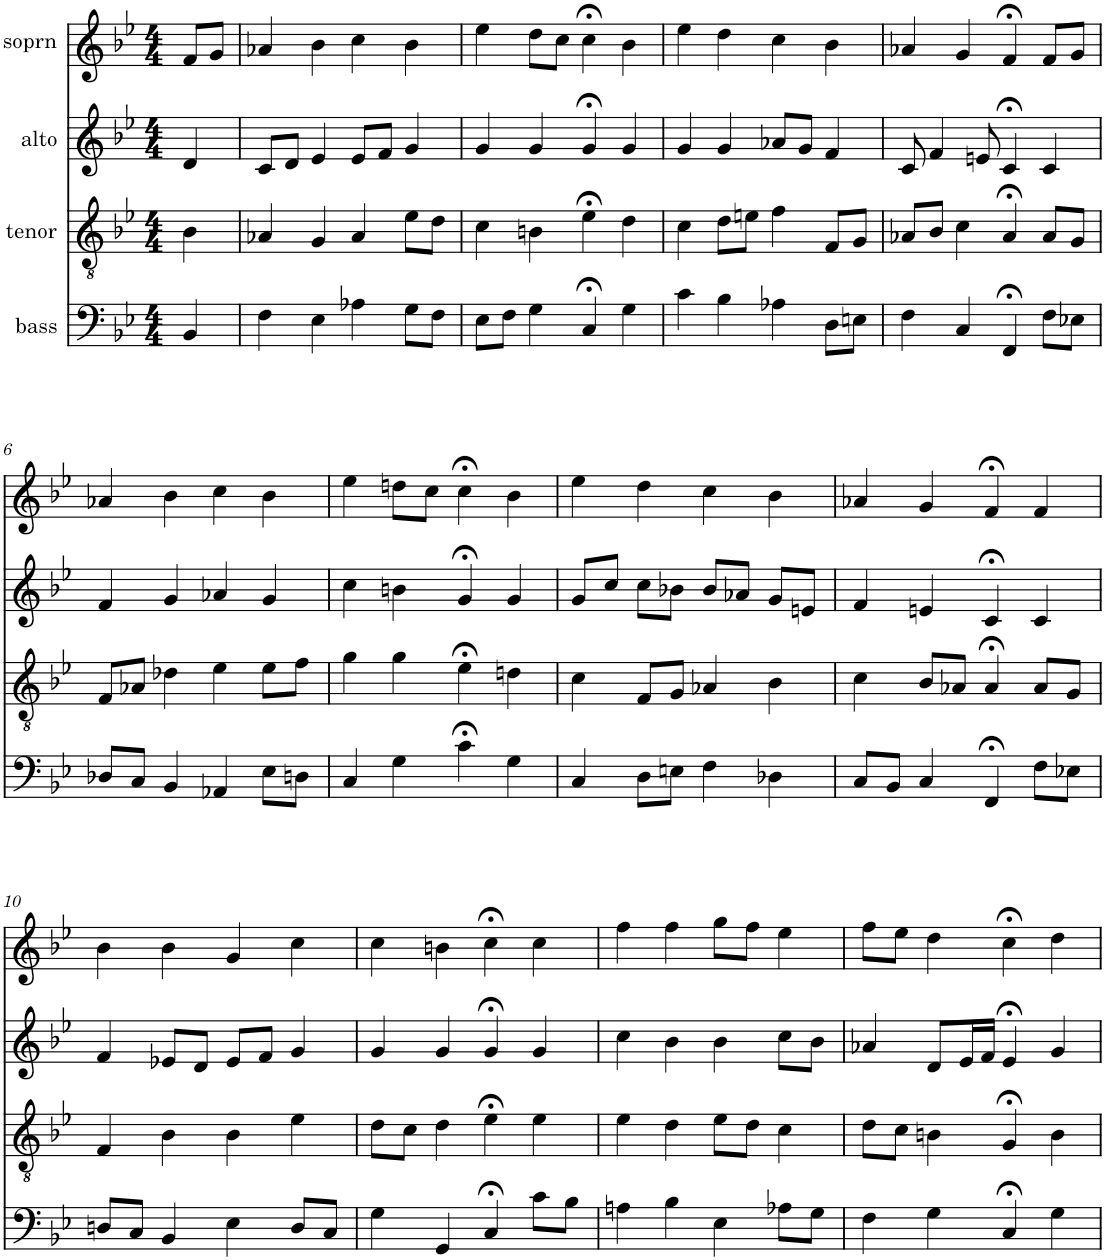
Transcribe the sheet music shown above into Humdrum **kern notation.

**kern	**kern	**kern	**kern
*part4	*part3	*part2	*part1
*staff4	*staff3	*staff2	*staff1
*I"bass	*I"tenor	*I"alto	*I"soprn
*clefF4	*clefGv2	*clefG2	*clefG2
*k[b-e-]	*k[b-e-]	*k[b-e-]	*k[b-e-]
*C:dor	*C:dor	*C:dor	*C:dor
*M4/4	*M4/4	*M4/4	*M4/4
=1	=1	=1	=1
4BB-/	4B-\	4d/	8f/L
.	.	.	8g/J
=2	=2	=2	=2
4F\	4A-X/	8c/L	4a-X/
.	.	8d/J	.
4E-\	4G/	4e-/	4b-\
4A-X\	4A-/	8e-/L	4cc\
.	.	8f/J	.
8G\L	8e-\L	4g/	4b-\
8F\J	8d\J	.	.
=3	=3	=3	=3
8E-\L	4c\	4g/	4ee-\
8F\J	.	.	.
4G\	4Bn\	4g/	8dd\L
.	.	.	8cc\J
4C;</	4e-;<\	4g;</	4cc;<\
4G\	4d\	4g/	4b-\
=4	=4	=4	=4
4c\	4c\	4g/	4ee-\
4B-\	8d\L	4g/	4dd\
.	8en\J	.	.
4A-X\	4f\	8a-X/L	4cc\
.	.	8g/J	.
8D\L	8F/L	4f/	4b-\
8En\J	8G/J	.	.
=5	=5	=5	=5
4F\	8A-X/L	8c/	4a-X/
.	8B-/J	4f/	.
4C/	4c\	.	4g/
.	.	8en/	.
4FF;</	4A-;</	4c;</	4f;</
8F\L	8A-/L	4c/	8f/L
8E-X\J	8G/J	.	8g/J
!!LO:LB:g=z
=6	=6	=6	=6
8D-X/L	8F/L	4f/	4a-X/
8C/J	8A-X/J	.	.
4BB-/	4d-X\	4g/	4b-\
4AA-X/	4e-\	4a-X/	4cc\
8E-\L	8e-\L	4g/	4b-\
8Dn\J	8f\J	.	.
=7	=7	=7	=7
4C/	4g\	4cc\	4ee-\
4G\	4g\	4bn\	8ddn\L
.	.	.	8cc\J
4c;<\	4e-;<\	4g;</	4cc;<\
4G\	4dn\	4g/	4b-\
=8	=8	=8	=8
4C/	4c\	8g/L	4ee-\
.	.	8cc/J	.
8D\L	8F/L	8cc\L	4dd\
8En\J	8G/J	8b-X\J	.
4F\	4A-X/	8b-/L	4cc\
.	.	8a-X/J	.
4D-X\	4B-\	8g/L	4b-\
.	.	8en/J	.
=9	=9	=9	=9
8C/L	4c\	4f/	4a-X/
8BB-/J	.	.	.
4C/	8B-/L	4en/	4g/
.	8A-X/J	.	.
4FF;</	4A-;</	4c;</	4f;</
8F\L	8A-/L	4c/	4f/
8E-X\J	8G/J	.	.
!!LO:LB:g=z
=10	=10	=10	=10
8Dn/L	4F/	4f/	4b-\
8C/J	.	.	.
4BB-/	4B-\	8e-X/L	4b-\
.	.	8d/J	.
4E-\	4B-\	8e-/L	4g/
.	.	8f/J	.
8D/L	4e-\	4g/	4cc\
8C/J	.	.	.
=11	=11	=11	=11
4G\	8d\L	4g/	4cc\
.	8c\J	.	.
4GG/	4d\	4g/	4bn\
4C;</	4e-;<\	4g;</	4cc;<\
8c\L	4e-\	4g/	4cc\
8B-\J	.	.	.
=12	=12	=12	=12
4An\	4e-\	4cc\	4ff\
4B-\	4d\	4b-\	4ff\
4E-\	8e-\L	4b-\	8gg\L
.	8d\J	.	8ff\J
8A-X\L	4c\	8cc\L	4ee-\
8G\J	.	8b-\J	.
=13	=13	=13	=13
4F\	8d\L	4a-X/	8ff\L
.	8c\J	.	8ee-\J
4G\	4Bn\	8d/L	4dd\
.	.	16e-/L	.
.	.	16f/JJ	.
4C;</	4G;</	4e-;</	4cc;<\
4G\	4B\	4g/	4dd\
=	=	=	=
*-	*-	*-	*-
